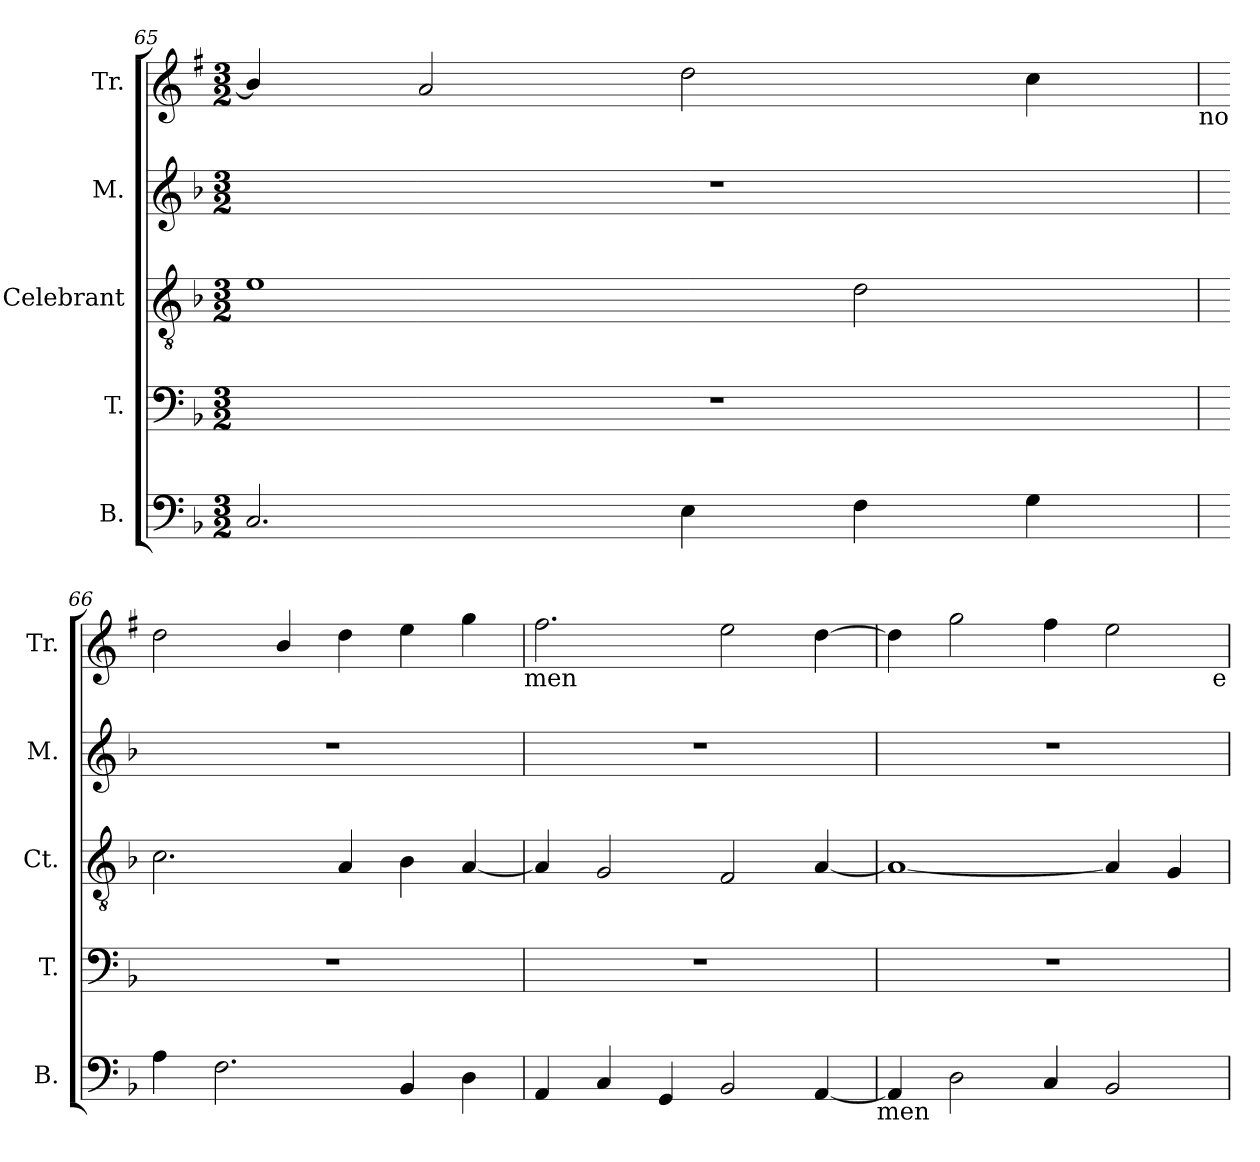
**kern	**kern	**kern	**kern	**kern
*part5	*part4	*part3	*part2	*part1
*staff5	*staff4	*staff3	*staff2	*staff1
*I"B.	*I"T.	*I"Celebrant	*I"M.	*I"Tr.
*I'B.	*I'T.	*I'Ct.	*I'M.	*I'Tr.
*clefF4	*clefF4	*clefGv2	*clefG2	*clefG2
*	*	*	*	*ITrd1c2
*k[b-]	*k[b-]	*k[b-]	*k[b-]	*k[b-]
*F:	*F:	*F:	*F:	*F:
*M3/2	*M3/2	*M3/2	*M3/2	*M3/2
=65	=65	=65	=65	=65
2.C/	1.r	1e	1.r	4a/]
.	.	.	.	2g/
4E\	.	.	.	2cc\
4F\	.	2d\	.	.
4G\	.	.	.	4b-\
!	!	!	!	!LO:TX:b:t=no
=66	=66	=66	=66	=66
4A\	1.r	2.c\	1.r	2cc\
2.F\	.	.	.	.
.	.	.	.	4a/
.	.	4A/	.	4cc\
4BB-/	.	4B-\	.	4dd\
4D\	.	[<4A/	.	4ff\
!	!	!	!	!LO:TX:b:t=men
=67	=67	=67	=67	=67
4AA/	1.r	4A/]	1.r	2.ee\
4C/	.	2G/	.	.
4GG/	.	.	.	.
2BB-/	.	2F/	.	2dd\
[<4AA/	.	[<4A/	.	[>4cc\
!LO:TX:b:t=men	!	!	!	!
=68	=68	=68	=68	=68
4AA/]	1.r	1A_	1.r	4cc\]
2D\	.	.	.	2ff\
4C/	.	.	.	4ee\
2BB-/	.	4A/]	.	2dd\
.	.	4G/	.	.
!	!	!	!	!LO:TX:b:t=e
=	=	=	=	=
*-	*-	*-	*-	*-
